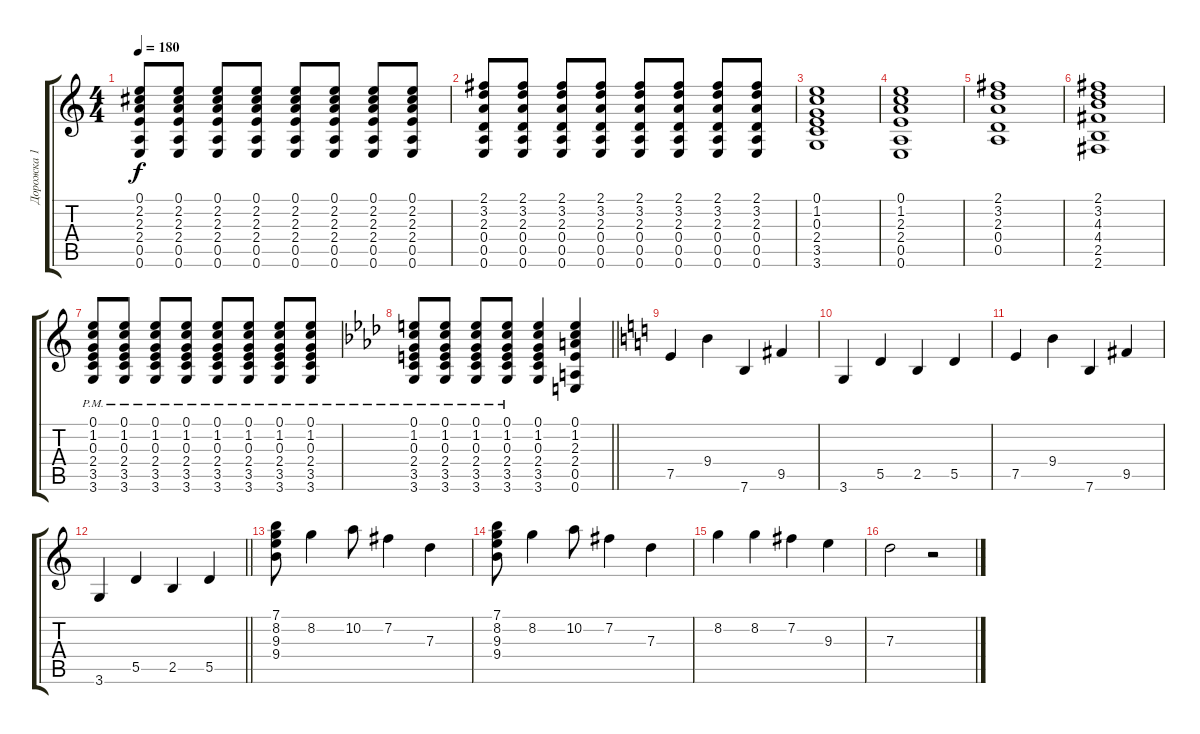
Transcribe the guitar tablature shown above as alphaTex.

\track ("Дорожка 1" "Дорожка 1") {instrument acousticguitarsteel}
\staff {score tabs}
\tuning (E4 B3 G3 D3 A2 E2) {hide}
\ts (4 4)
\tempo 180
\clef g2
\ks c
(0.1 2.2 2.3 2.4 0.5 0.6).8{dy f} (0.1 2.2 2.3 2.4 0.5 0.6).8 (0.1 2.2 2.3 2.4 0.5 0.6).8 (0.1 2.2 2.3 2.4 0.5 0.6).8 (0.1 2.2 2.3 2.4 0.5 0.6).8 (0.1 2.2 2.3 2.4 0.5 0.6).8 (0.1 2.2 2.3 2.4 0.5 0.6).8 (0.1 2.2 2.3 2.4 0.5 0.6).8 |
(2.1 3.2 2.3 0.4 0.5 0.6).8 (2.1 3.2 2.3 0.4 0.5 0.6).8 (2.1 3.2 2.3 0.4 0.5 0.6).8 (2.1 3.2 2.3 0.4 0.5 0.6).8 (2.1 3.2 2.3 0.4 0.5 0.6).8 (2.1 3.2 2.3 0.4 0.5 0.6).8 (2.1 3.2 2.3 0.4 0.5 0.6).8 (2.1 3.2 2.3 0.4 0.5 0.6).8 |
(0.1 1.2 0.3 2.4 3.5 3.6).1 |
(0.1 1.2 2.3 2.4 0.5 0.6).1 |
(2.1 3.2 2.3 0.4 0.5).1 |
(2.1 3.2 4.3 4.4 2.5 2.6).1 |
(0.1 1.2 0.3 2.4{pm} 3.5{pm} 3.6).8 (0.1 1.2 0.3 2.4{pm} 3.5{pm} 3.6).8 (0.1 1.2 0.3 2.4{pm} 3.5{pm} 3.6).8 (0.1 1.2 0.3 2.4{pm} 3.5{pm} 3.6).8 (0.1 1.2 0.3 2.4{pm} 3.5{pm} 3.6).8 (0.1 1.2 0.3 2.4{pm} 3.5{pm} 3.6).8 (0.1 1.2 0.3 2.4{pm} 3.5{pm} 3.6).8 (0.1 1.2 0.3 2.4{pm} 3.5{pm} 3.6).8 |
\barLineRight lightlight
\ks ab
(0.1 1.2 0.3 2.4{pm} 3.5{pm} 3.6).8 (0.1 1.2 0.3 2.4{pm} 3.5{pm} 3.6).8 (0.1 1.2 0.3 2.4{pm} 3.5{pm} 3.6).8 (0.1 1.2 0.3 2.4{pm} 3.5{pm} 3.6).8 (0.1 1.2 0.3 2.4 3.5 3.6).4 (0.1 1.2 2.3 2.4 0.5 0.6).4 |
\ks c
7.5.4 9.4.4 7.6.4 9.5.4 |
3.6.4 5.5.4 2.5.4 5.5.4 |
7.5.4 9.4.4 7.6.4 9.5.4 |
\barLineRight lightlight
3.6.4 5.5.4 2.5.4 5.5.4 |
(7.1 8.2 9.3 9.4).8 8.2.4 10.2.8 7.2.4 7.3.4 |
(7.1 8.2 9.3 9.4).8 8.2.4 10.2.8 7.2.4 7.3.4 |
8.2.4 8.2.4 7.2.4 9.3.4 |
7.3.2 r.2
